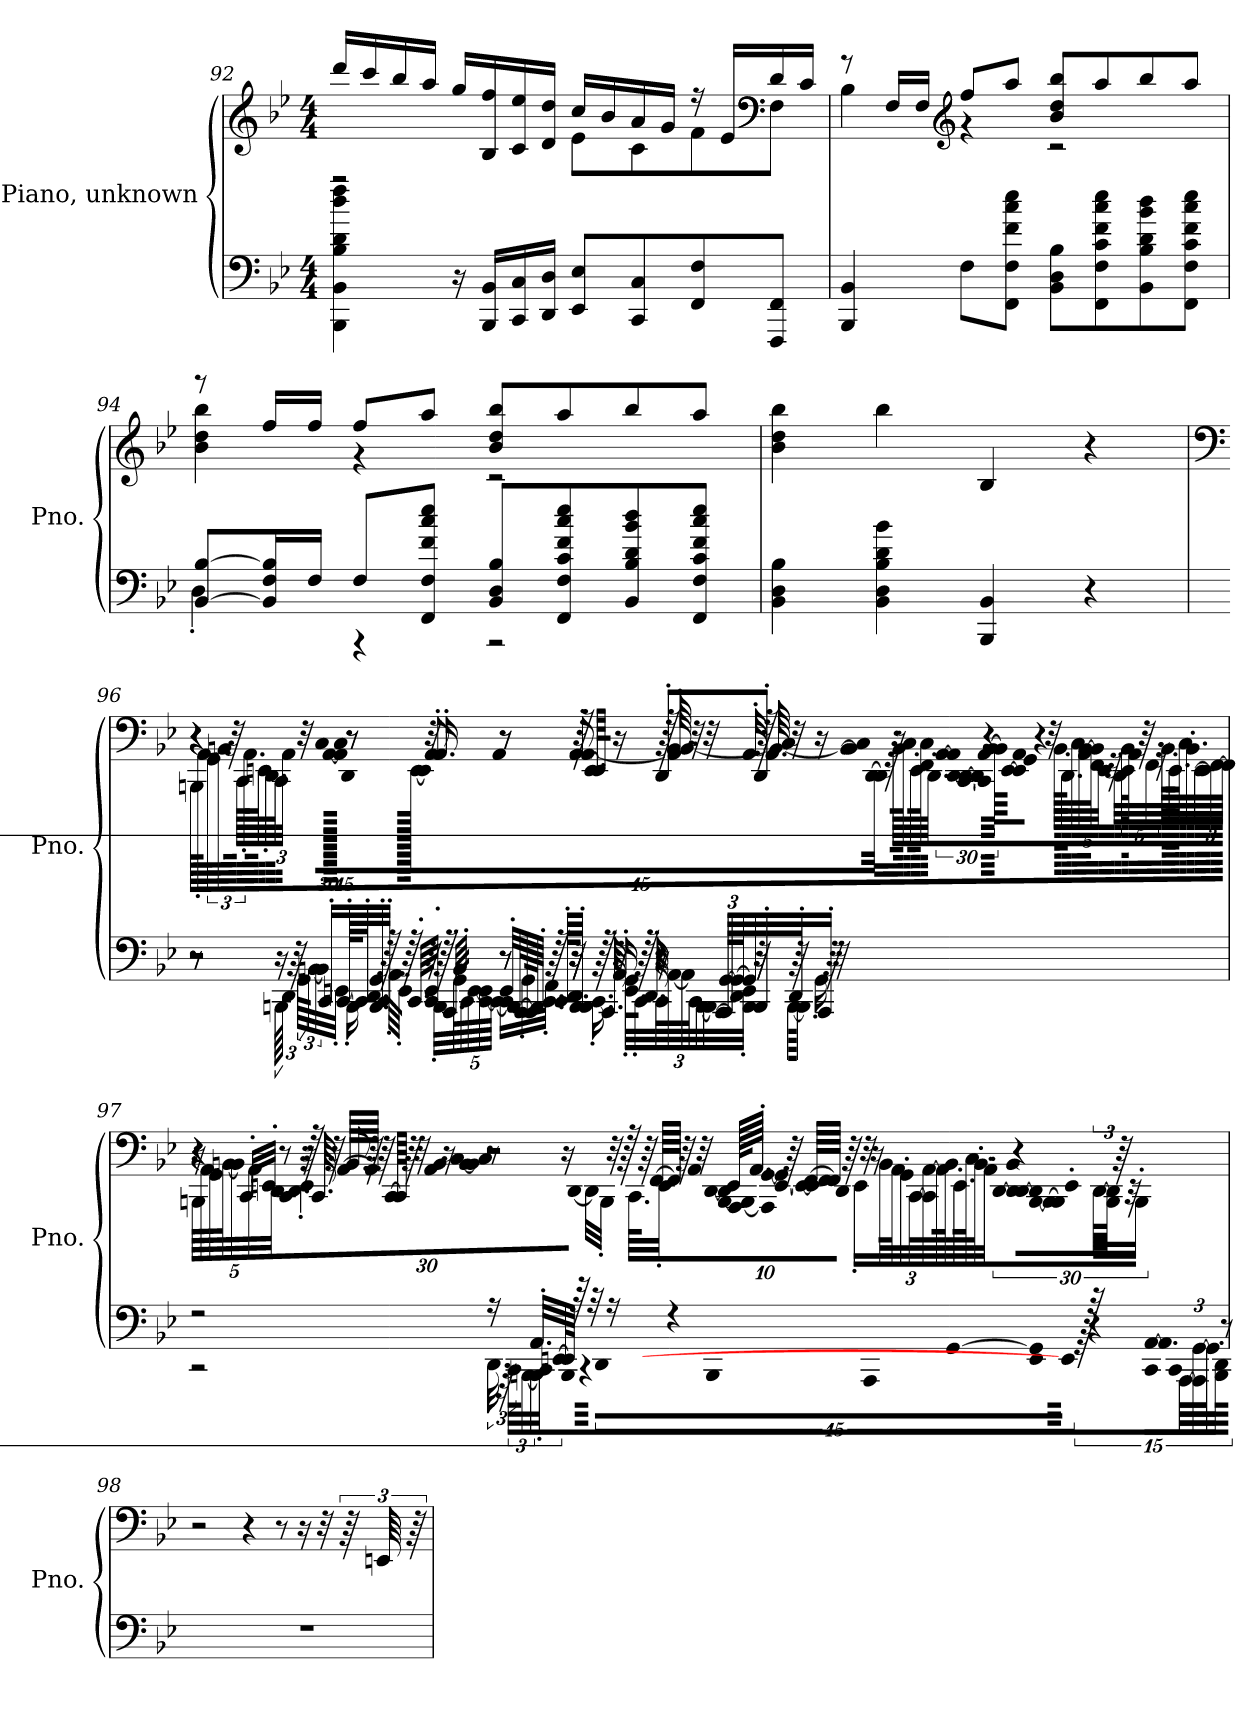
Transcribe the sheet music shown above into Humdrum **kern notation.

**kern	**kern
*part1	*part1
*staff2	*staff1
*I"Piano, unknown	*
*I'Pno.	*
*clefF4	*clefG2
*k[b-e-]	*k[b-e-]
*M4/4	*M4/4
=92	=92
*	*^
4BBB-\ 4BB-\ 4B-\ 4d\ 4dd\ 4ff\	16ddd/LL	2r
.	16ccc/	.
.	16bb-/	.
.	16aa/JJ	.
16r	16gg/LL	.
16BBB-/ 16BB-/LL	16B-/ 16ff/	.
16CC/ 16C/	16c/ 16ee-/	.
16DD/ 16D/JJ	16d/ 16dd/JJ	.
8EE-/ 8E-/L	16cc/LL	8e-\L
.	16b-/	.
8CC/ 8C/	16a/	8c\
.	16g/JJ	.
8FF/ 8F/	16r	8f\
.	16e-/LL	.
*	*clefF4	*
8FFF/ 8FF/J	16d/	8F\J
.	16c/JJ	.
!!LO:LB:g=z	!!
=93	=93	=93
4BBB-/ 4BB-/	8r	4B-\
.	16F/LL	.
.	16F/JJ	.
*	*clefG2	*
8F\L	8ff/L	4r
8FF\ 8F\ 8f\ 8cc\ 8ee-\J	8aa/J	.
8BB-\ 8D\ 8B-\L	8b-/ 8dd/ 8bb-/L	2r
8FF\ 8F\ 8c\ 8f\ 8cc\ 8ee-\	8aa/	.
8BB-\ 8B-\ 8d\ 8b-\ 8dd\	8bb-/	.
8FF\ 8F\ 8c\ 8f\ 8cc\ 8ee-\J	8aa/J	.
=94	=94	=94
*^	*	*
[8BB-/ [8B-/L	4D'\	8r	4b-\ 4dd\ 4bb-\
16BB-/] 16F/ 16B-/]L	.	16ff/LL	.
16F/JJ	.	16ff/JJ	.
8F/L	4r	8ff/L	4r
8FF/ 8F/ 8f/ 8cc/ 8ee-/J	.	8aa/J	.
8BB-/ 8D/ 8B-/L	2r	8b-/ 8dd/ 8bb-/L	2r
8FF/ 8F/ 8c/ 8f/ 8cc/ 8ee-/	.	8aa/	.
8BB-/ 8B-/ 8d/ 8b-/ 8dd/	.	8bb-/	.
8FF/ 8F/ 8c/ 8f/ 8cc/ 8ee-/J	.	8aa/J	.
*v	*v	*	*
*	*v	*v
=95	=95
4BB-\ 4D\ 4B-\	4b-\ 4dd\ 4bb-\
4BB-\ 4D\ 4B-\ 4d\ 4b-\	4bb-\
4BBB-/ 4BB-/	4B-/
4r	4r
!!LO:LB:g=z
=96	=96
*	*clefF4
*^	*^
*	*^	*	*^
*	*	*^	*	*	*
2r	8r	8r	2r	4r	128BBBn\KLLLL	4r
.	.	.	.	.	64.AA'\	.
.	.	.	.	.	96GG\	.
.	.	.	.	.	96BBn\JJJJ	.
.	.	.	.	.	96r	.
.	.	.	.	.	128CC\KLLLL	.
.	.	.	.	.	64.AA'\	.
.	.	.	.	.	128EEn\K	.
.	.	.	.	.	64.DD'\	.
*	*	*	*	*	*Xbrackettup	*
.	96BBBn\LLLL	16r	.	.	96CC\J	.
.	96DD\JJJJ	.	.	.	48AA\JJJ	.
.	96r	.	.	.	.	.
.	96GG\KLLL	.	.	.	32r	.
.	[48BBn\	.	.	.	.	.
!	!	!	!	!	!LO:N:vis=256	!
.	32BB\]	16CC'/LL	.	.	1920%17C\KLLLL	.
!	!	!	!	!	!LO:N:vis=64	!
.	.	.	.	.	[960%17AA\	.
!	!	!	!	!	!LO:N:vis=64	!
.	.	.	.	.	960%17AA\] 960%17C\	.
.	32EEn'\JJJ	.	.	.	.	.
.	.	.	.	.	1920ryy	.
!	!	!	!	!	!LO:N:vis=64	!
.	.	.	.	.	960%17DD\	.
.	16BBB'\	[128CC'/KLL	.	8r	[1920EE\	8r
.	.	.	.	.	960%13EE\]	.
.	.	64.CC/]' 64.DD/'J	.	.	.	.
!	!	!	!	!	!LO:N:vis=64	!
.	.	.	.	.	640%9AA\	.
!	!	!	!	!	!LO:N:vis=64	!
.	.	.	.	.	[640%9AA\	.
.	.	32BBB/' 32GG/'	.	.	.	.
!	!	!	!	!	!LO:N:vis=64	!
.	.	.	.	.	640%9AA\] [640%9BB\J	.
!	!	!	!	!	!LO:N:vis=32	!
.	.	.	.	.	1920%53BB\_ 1920%53C\	.
.	128r	32CC'/JJJ	.	.	.	.
.	64.AA'\KLLL	.	.	.	.	.
!	!	!	!	!	!LO:N:vis=64	!
.	.	.	.	.	640%9BB\L_	.
.	32EE'\JJJ	128r	.	.	.	.
!	!	!	!	!	!LO:N:vis=64	!
.	.	.	.	.	640%9BB\] 640%9C\	.
.	.	64.CC'/KLLL	.	.	.	.
!	!	!	!	!	!LO:N:vis=64	!
.	.	.	.	.	[640%9DD\J	.
.	32r	32CC/' 32EE/'JJJ	.	8AA'/	.	32r
.	.	.	.	.	32DD\JJJ]	.
.	32BBB'\LLL	128r	.	.	.	16.AA'/
.	.	.	.	.	128r	.
.	.	64.AAA'/KKLL	.	.	.	.
.	.	.	.	.	64.BB'\LLLL	.
*	*Xbrackettup	*	*	*	*	*
.	80GG\L	16BB'/JJ	.	.	.	.
.	.	.	.	.	128C\K	.
.	.	.	.	.	64.EE'\	.
.	80CC\	.	.	.	.	.
.	[80EE\	.	.	.	.	.
.	.	.	.	.	128FF\ 128C\K	.
.	[80CC\ 80EE\]	.	.	.	.	.
.	.	.	.	.	64.DD'\	.
.	80CC\JJJJ_	.	.	.	.	.
8r	16CC\LL]	32EE'/LLL	8r	8r	.	8r
*	*	*	*	*	*brackettup	*
!	!	!	!	!	!LO:N:vis=256	!
.	.	.	.	.	[1920%17AA\L	.
!	!	!	!	!	!LO:N:vis=256	!
.	.	.	.	.	[1920%17DD\ 1920%17AA\]J	.
!	!	!	!	!	!LO:N:vis=64	!
.	.	.	.	.	960%17DD\_	.
.	.	64BBB/L	.	.	.	.
!	!	!	!	!	!LO:N:vis=256	!
.	.	.	.	.	[1920%17CC\ 1920%17DD\]L	.
!	!	!	!	!	!LO:N:vis=256	!
.	.	.	.	.	1920%17CC\] 1920%17AA\JJJJJ	.
.	.	[64AAA/	.	.	.	.
!	!	!	!	!	!LO:N:vis=128	!
.	.	.	.	.	1920%17r	.
.	32GG'\L	128AAA/K]	.	.	.	.
.	.	.	.	.	[1920BB\	.
.	.	.	.	.	1920%23BB\LLLL]	.
.	.	64.BBB/' 64.CC/'JJJJ	.	.	.	.
.	.	.	.	.	[80EE\	.
.	.	.	.	.	80EE\] 80AA\	.
.	32FF'\JJJ	128r	.	.	.	.
.	.	.	.	.	80GG\JJJJ	.
.	.	64.CC/' 64.DD/'KLLL	.	.	.	.
.	.	.	.	.	80r	.
16r	16r	32BBB/' 32DD/'JJJ	32r	8AA'/	.	128r
.	.	.	.	.	32r	.
.	.	.	.	.	.	[64.EE/KLLL
.	.	128r	16.BBB\' 16.CC\'	.	.	32EE/JJJ]
.	.	.	.	.	128BB\KLLLL	.
.	.	64.AAA'/	.	.	.	.
.	.	.	.	.	64.DD'\	.
16AA'/	128GG\KLLLL	32r	.	.	.	16r
*	*	*	*	*	*Xbrackettup	*
.	.	.	.	.	80C\	.
.	64.EE'\J	.	.	.	.	.
.	.	.	.	.	[80BB\	.
.	.	.	.	.	80FF\ 80AA\ 80BB\]J	.
.	32CC'\	128r	.	.	.	.
.	.	.	.	.	40EE\JJJ	.
.	.	64.DD'/	.	.	.	.
4r	96CC\L	16r	8r	128r	.	8DD'/L
.	.	.	.	.	32r	.
.	.	.	.	64.BB'/	.	.
.	[96AA\	.	.	.	.	.
.	96AA\]	.	.	.	.	.
.	96CC\J	.	.	32r	.	.
.	.	.	.	.	32DD'\LLL	.
.	[48BBB\	.	.	.	.	.
.	32BBB\]	[96AAA/LLLL	.	32r	.	.
*	*	*	*	*	*brackettup	*
.	.	.	.	.	80EE\ 80BB\L	.
.	.	96AAA/] [96GG/	.	.	.	.
.	.	.	.	.	80AA\JJJJ	.
.	.	96GG/J_	.	.	.	.
.	.	.	.	.	80r	.
.	32BBB\' 32DD\' 32EE\'JJJ	32GG/]	.	32AA'/	.	.
.	.	.	.	.	40FF\	.
.	16r	32BBB'/	32r	128r	.	8DD'/J
.	.	.	.	.	32r	.
.	.	.	.	64.AA/	.	.
.	.	32DD'/J	64r	32r	.	.
.	.	.	.	.	128BB\KLLLL	.
.	.	.	.	.	64.EE'\	.
.	.	.	[64BBB\LLLL	.	.	.
.	16GG'\	16AAA'/JJ	64BBB\JJJJ]	16r	.	.
.	.	.	.	.	128C\K	.
.	.	.	.	.	64.BB'\	.
.	.	.	64r	.	.	.
.	.	.	32r	.	.	.
*	*	*	*	*	*Xbrackettup	*
.	.	.	.	.	[96EE\	.
.	.	.	.	.	96EE\] [96FF\	.
.	.	.	.	.	96FF\JJJJ]	.
1920ryy	1920ryy	1920ryy	1920ryy	1920ryy	.	1920ryy
*	*v	*v	*v	*	*	*
!!LO:LB:g=z
=97	=97	=97	=97	=97
*	*	*	*	*^
2r	2r	4r	80BBBn\LLLL	16r	4r
.	.	.	80AA\	.	.
.	.	.	80GG\	.	.
.	.	.	[80BBn\J	.	.
.	.	.	40BB\]	.	.
.	.	.	.	32CC'/LLL	.
.	.	.	40AA\	.	.
.	.	.	.	32EEn'/JJJ	.
.	.	.	40DD\	.	.
!	!	!	!LO:N:vis=256	!	!
.	.	.	1920%17CC\KL	8r	.
!	!	!	!LO:N:vis=64.	!	!
.	.	.	640%17DD\	.	.
.	.	.	1920ryy	.	.
!	!	!	!LO:N:vis=256	!	!
.	.	.	1920%17AA\K	.	.
!	!	!	!LO:N:vis=64	!	!
.	.	.	960%17BB\	.	.
!	!	!	!LO:N:vis=256	!	!
.	.	.	1920%17C\K	.	.
!	!	!	!LO:N:vis=64	!	!
.	.	.	[960%17BB\	.	.
!	!	!	!LO:N:vis=64	!	!
.	.	.	960%17BB\] 960%17C\	.	.
.	.	.	1920ryy	.	.
!	!	!	!LO:N:vis=64	!	!
.	.	.	[960%17DD\JJJJ	.	.
.	.	16r	32DD\LLL]	128r	4EE'\
.	.	.	.	64.CC/	.
.	.	.	32BBB'\JJJ	64r	.
.	.	.	.	[64AA/LLLL	.
.	.	8.BB'/	128r	64AA/JJJJ]	.
.	.	.	64.CC\KLLL	.	.
.	.	.	.	64r	.
.	.	.	32EE'\	64r	.
.	.	.	.	[64CC/LLLL	.
!	!	!	!LO:N:vis=64	!	!
.	.	.	640%9AA\L	64CC/JJJJ]	.
!	!	!	!LO:N:vis=64	!	!
.	.	.	[640%9DD\	.	.
.	.	.	.	64r	.
!	!	!	!LO:N:vis=64	!	!
.	.	.	[640%9BBB\ 640%9DD\]	.	.
.	.	.	.	32r	.
!	!	!	!LO:N:vis=64	!	!
.	.	.	[640%9AAA\ 640%9BBB\]	.	.
!	!	!	!LO:N:vis=64	!	!
.	.	.	640%9AAA\] [640%9GG\	.	.
.	.	.	.	16r	.
!	!	!	!LO:N:vis=64	!	!
.	.	.	[640%9EE\ 640%9GG\]	.	.
!	!	!	!LO:N:vis=64	!	!
.	.	.	640%9EE\_	.	.
!	!	!	!LO:N:vis=64	!	!
.	.	.	640%9EE\] 640%9FF\	.	.
!	!	!	!LO:N:vis=64	!	!
.	.	.	640%9DD\JJJJ	.	.
*	*brackettup	*	*	*	*
16r	48DD\	2r	.	8r	2r
.	.	.	16EE'\LL	.	.
.	96r	.	.	.	.
.	96CC\KLLL	.	.	.	.
.	[48BBBn\	.	.	.	.
32.AA'/LLL	32BBB\]	.	.	.	.
.	.	.	48.BB\L	.	.
.	32CC'\	.	.	.	.
.	.	.	96AA\K	.	.
.	.	.	48GG'\	.	.
[64EEn/L	.	.	.	.	.
!	!LO:N:vis=64	!	!	!	!
64EE/JJJJ]	960%17BBB\JJJk	.	.	16r	.
.	.	.	[96CC\L	.	.
.	.	.	96CC\] [96AA\	.	.
64r	.	.	.	.	.
!	!LO:N:vis=64	!	!	!	!
.	960%17r	.	.	.	.
.	.	.	96AA\]	.	.
32r	.	.	.	.	.
.	.	.	128BB\K	.	.
.	1920ryy	.	.	.	.
!	!LO:N:vis=256	!	!	!	!
.	1920%17DD\KLLLL	.	.	.	.
.	.	.	64.EE'\	.	.
!	!LO:N:vis=64	!	!	!	!
.	960%17BBB\	.	.	.	.
!	!LO:N:vis=256	!	!	!	!
16r	1920%17AAA\K	.	.	32r	.
.	.	.	128C\K	.	.
!	!LO:N:vis=64	!	!	!	!
.	[960%17GG\	.	.	.	.
.	.	.	64.BB'\J	.	.
!	!LO:N:vis=64	!	!	!	!
.	[960%17EE\ 960%17GG\]	.	.	.	.
.	.	.	.	64r	.
.	.	.	32AA'\	.	.
.	1920ryy	.	.	.	.
!	!LO:N:vis=64	!	!	!	!
.	960%17EE\JJJJ]	.	.	.	.
.	.	.	.	[64FF/LLLL	.
4r	960r	.	.	64FF/JJJJ]	.
.	160.r	.	.	.	.
*	*	*	*brackettup	*	*
!	!	!	!LO:N:vis=256	!	!
.	.	.	[1920%17DD\LL	.	.
!	!	!	!LO:N:vis=256	!	!
.	96CC\ [96AA\LLLL	.	1920%17DD\] 1920%17BB\JJJJJ	.	.
.	.	.	.	64r	.
!	!	!	!LO:N:vis=64	!	!
.	.	.	960%17r	.	.
.	96AA\J]	.	.	.	.
.	32CC'\	.	.	32r	.
!	!	!	!LO:N:vis=256	!	!
.	.	.	[1920%17DD\LLLLL	.	.
!	!	!	!LO:N:vis=256	!	!
.	.	.	[1920%17BBB\ 1920%17DD\]	.	.
!	!	!	!LO:N:vis=256	!	!
.	.	.	1920%17BBB\JJ_	.	.
*	*Xbrackettup	*	*	*	*
.	[96AAA\L	.	.	128EE/KLLLL	.
.	.	.	32BBB\]	.	.
.	.	.	.	64.AA'/JJJJ	.
.	96AAA\] [96GG\	.	.	.	.
.	96GG\J]	.	.	.	.
.	32BBB\' 32DD\'JJJ	.	.	64r	.
.	.	.	32EE'\	.	.
.	.	.	.	[64FF/LLLL	.
.	8r	.	.	64FF/JJJJ]	.
.	.	.	[96DD\L	.	.
.	.	.	96BBB\ 96DD\]JJJJ	.	.
.	.	.	.	64r	.
.	.	.	96r	.	.
.	.	.	.	32r	.
.	.	.	32r	.	.
.	.	.	.	16r	.
.	.	.	16BBB'\	.	.
960ryy	960ryy	960ryy	.	960ryy	960ryy
*v	*v	*	*	*	*
*	*v	*v	*v	*v
!!LO:PB:g=z
=98	=98
1r	2r
.	4r
.	8r
.	16r
.	32r
.	96r
.	96EEn/
.	96r
=	=
*-	*-
